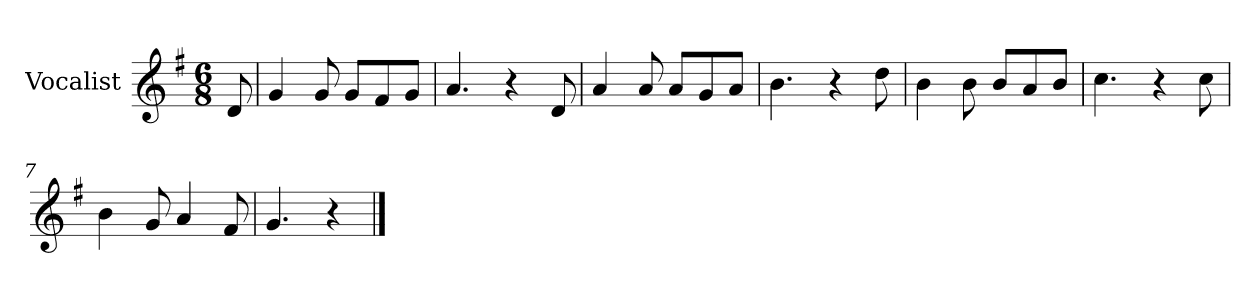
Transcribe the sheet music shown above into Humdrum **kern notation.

**kern
*part1
*staff1
*I"Vocalist
*k[f#]
*G:
*M6/8
=
8d
=1
4g
8g
8gL
8f#
8gJ
=2
4.a
4r
8d
=3
4a
8a
8aL
8g
8aJ
=4
4.b
4r
8dd
=5
4b
8b
8bL
8a
8bJ
=6
4.cc
4r
8cc
=7
4b
8g
4a
8f#
=8
4.g
4r
==
*-
